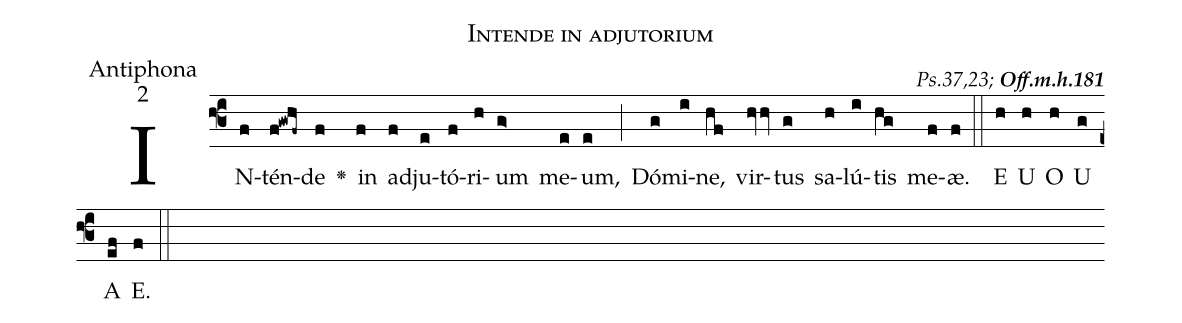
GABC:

name:Intende in adjutorium;
office-part:Antiphona;
mode:2;
commentary:{\itshape\mdseries Ps.37,23;\/} {\bfseries Off.m.h.181};
%%
(f3)IN(f)tén(f!gwhf~)de(f) <v>\greheightstar</v>() in(f) ad(f)ju(e)tó(f)ri(h)um(g>) me(e)um,(e) (;) Dó(g)mi(i)ne,(hf) vir(hvhv)tus(g) sa(h)lú(i)tis(hg) me(f)æ.(f) (::) E(h) U(h) O(h) U(g) A(ef) E.(f) (::)
